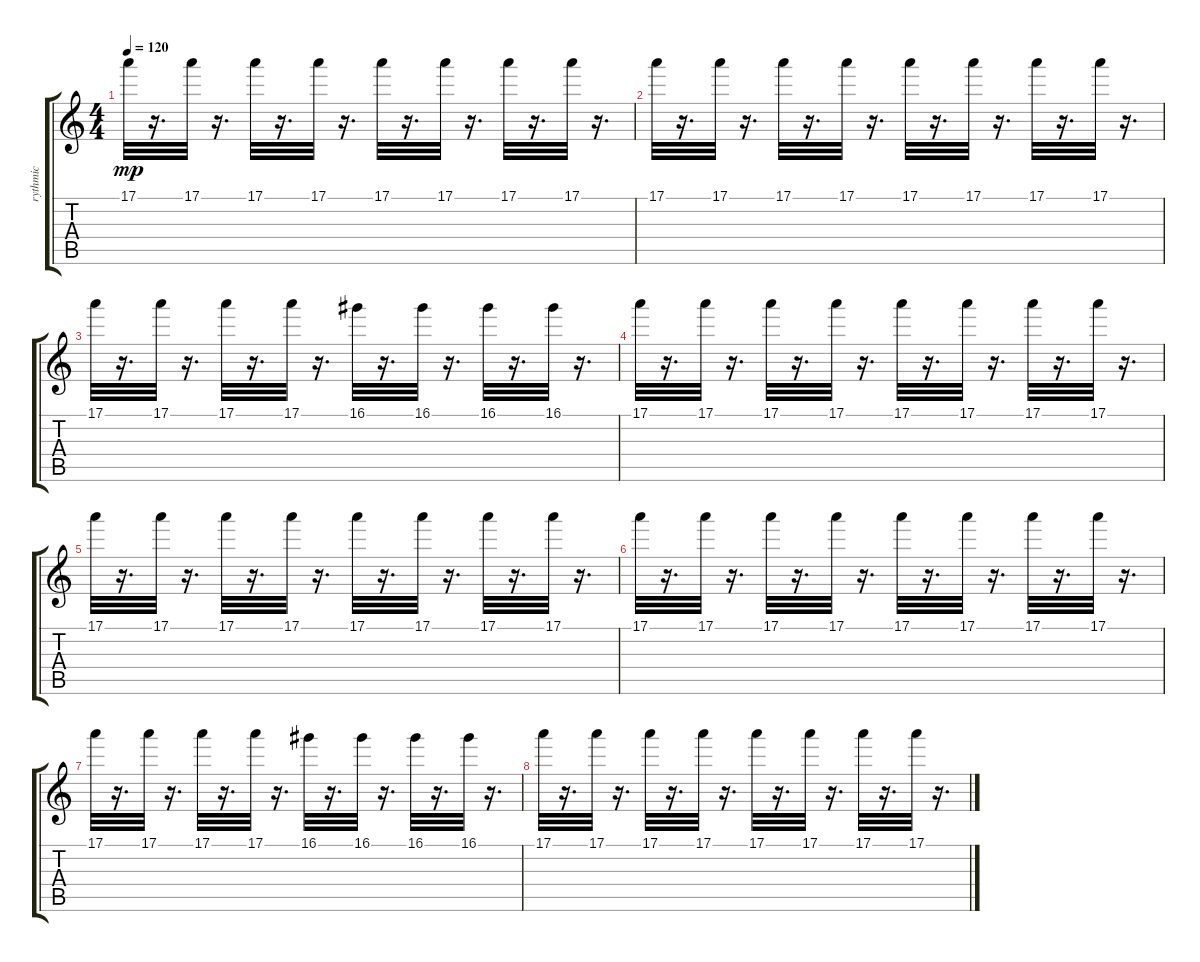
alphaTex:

\track ("rythmic" "rythmic") {instrument banjo}
\staff {score tabs}
\tuning (E4 B3 G3 D3 A2 E2) {hide}
\displaytranspose 12
\ts (4 4)
\tempo 120
\clef g2
\ks c
17.1.32{dy mp} r.16{d} 17.1.32 r.16{d} 17.1.32 r.16{d} 17.1.32 r.16{d} 17.1.32 r.16{d} 17.1.32 r.16{d} 17.1.32 r.16{d} 17.1.32 r.16{d} |
17.1.32 r.16{d} 17.1.32 r.16{d} 17.1.32 r.16{d} 17.1.32 r.16{d} 17.1.32 r.16{d} 17.1.32 r.16{d} 17.1.32 r.16{d} 17.1.32 r.16{d} |
17.1.32 r.16{d} 17.1.32 r.16{d} 17.1.32 r.16{d} 17.1.32 r.16{d} 16.1.32 r.16{d} 16.1.32 r.16{d} 16.1.32 r.16{d} 16.1.32 r.16{d} |
17.1.32 r.16{d} 17.1.32 r.16{d} 17.1.32 r.16{d} 17.1.32 r.16{d} 17.1.32 r.16{d} 17.1.32 r.16{d} 17.1.32 r.16{d} 17.1.32 r.16{d} |
17.1.32 r.16{d} 17.1.32 r.16{d} 17.1.32 r.16{d} 17.1.32 r.16{d} 17.1.32 r.16{d} 17.1.32 r.16{d} 17.1.32 r.16{d} 17.1.32 r.16{d} |
17.1.32 r.16{d} 17.1.32 r.16{d} 17.1.32 r.16{d} 17.1.32 r.16{d} 17.1.32 r.16{d} 17.1.32 r.16{d} 17.1.32 r.16{d} 17.1.32 r.16{d} |
17.1.32 r.16{d} 17.1.32 r.16{d} 17.1.32 r.16{d} 17.1.32 r.16{d} 16.1.32 r.16{d} 16.1.32 r.16{d} 16.1.32 r.16{d} 16.1.32 r.16{d} |
17.1.32 r.16{d} 17.1.32 r.16{d} 17.1.32 r.16{d} 17.1.32 r.16{d} 17.1.32 r.16{d} 17.1.32 r.16{d} 17.1.32 r.16{d} 17.1.32 r.16{d}
